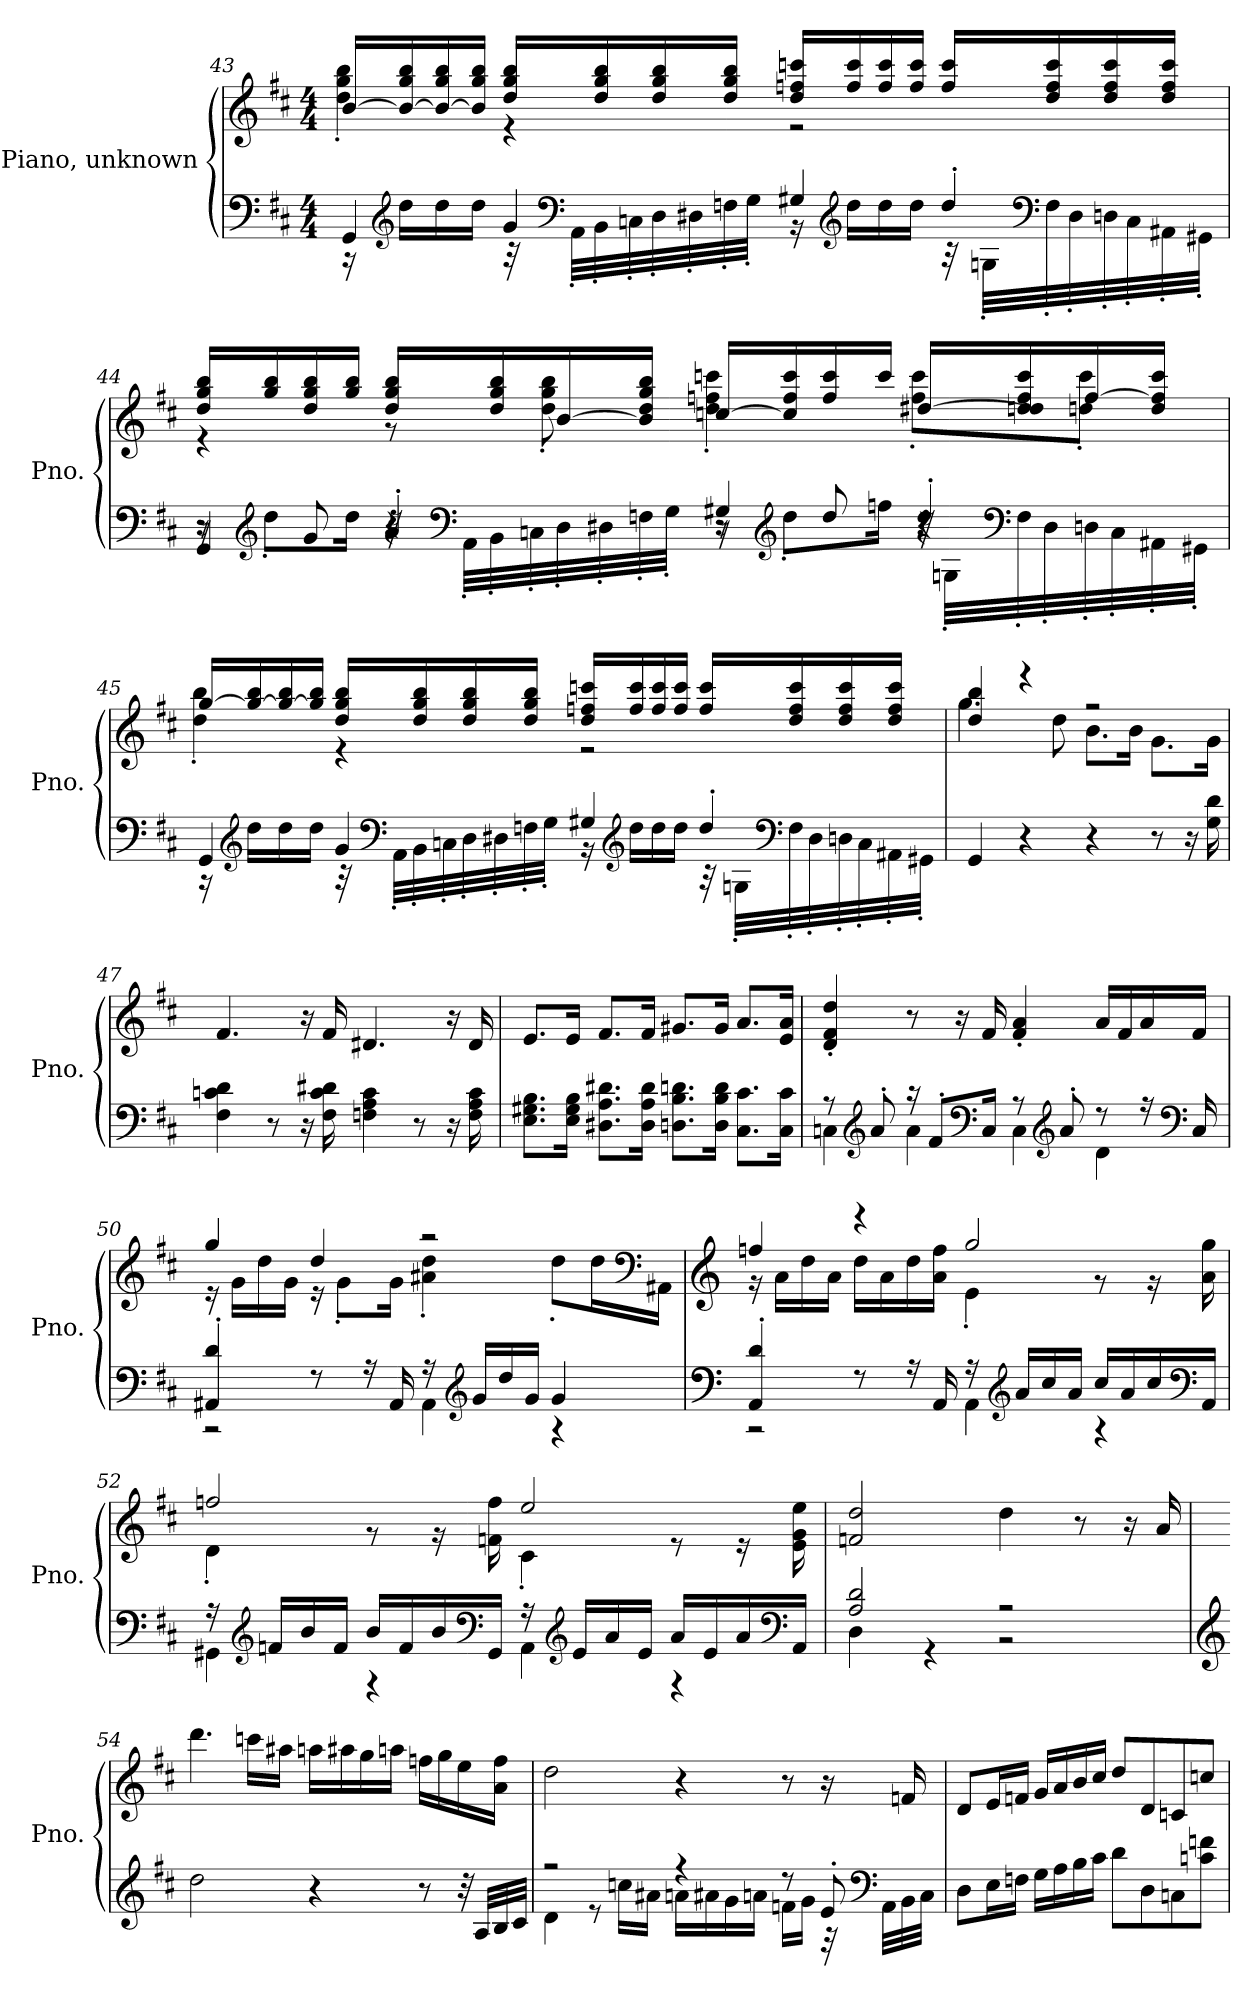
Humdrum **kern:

**kern	**kern
*part1	*part1
*staff2	*staff1
*I"Piano, unknown	*
*I'Pno.	*
!!LO:LB:g=z
*clefF4	*clefG2
*k[f#c#]	*k[f#c#]
*M4/4	*M4/4
=43	=43
*^	*^
4GG/	16r	[16b/LL	4dd\' 4gg\' 4bb\'
*clefG2	*	*	*
.	16dd\LL	16b/_ 16gg/ 16bb/	.
.	16dd\	16b/_ 16gg/ 16bb/	.
.	16dd\JJ	16b/] 16gg/ 16bb/JJ	.
4g/	32r	16dd/ 16gg/ 16bb/LL	4r
*clefF4	*	*	*
.	32AA'\LLL	.	.
.	32BB'\	16dd/ 16gg/ 16bb/	.
.	32Cn'\	.	.
.	32D'\	16dd/ 16gg/ 16bb/	.
.	32D#X'\	.	.
.	32Fn'\	16dd/ 16gg/ 16bb/JJ	.
.	32G'\JJJ	.	.
4G#X/	16r	16dd/ 16ffn/ 16cccn/LL	2r
*clefG2	*	*	*
.	16dd\LL	16ff/ 16ccc/	.
.	16dd\	16ff/ 16ccc/	.
.	16dd\JJ	16ff/ 16ccc/JJ	.
4dd'/	32r	16ff/ 16ccc/LL	.
.	32Gn'\LLL	.	.
*clefF4	*	*	*
.	32F'\	16dd/ 16ff/ 16ccc/	.
.	32D#'\	.	.
.	32Dn'\	16dd/ 16ff/ 16ccc/	.
.	32C'\	.	.
.	32AA#X'\	16dd/ 16ff/ 16ccc/JJ	.
.	32GG#X'\JJJ	.	.
!!LO:LB:g=z	!!
=44	=44	=44	=44
*	*^	*	*
8r	16r	4GG/	16dd/ 16gg/ 16bb/LL	4r
*clefG2	*	*	*	*
.	8dd'\L	.	16gg/ 16bb/	.
8g/	.	.	16dd/ 16gg/ 16bb/	.
.	16dd\Jk	.	16gg/ 16bb/JJ	.
4a'/	32r	4r	16dd/ 16gg/ 16bb/LL	8r
*clefF4	*	*	*	*
.	32AA'\LLL	.	.	.
.	32BB'\	.	16dd/ 16gg/ 16bb/	.
.	32Cn'\	.	.	.
.	32D'\	.	[16b/	8dd\' 8gg\' 8bb\'
.	32D#X'\	.	.	.
.	32Fn'\	.	16b/] 16dd/ 16gg/ 16bb/JJ	.
.	32G'\JJJ	.	.	.
8r	16r	4G#X/	[16ccn/LL	4dd\' 4ffn\' 4cccn\'
*clefG2	*	*	*	*
.	8dd'\L	.	16cc/] 16ff/ 16ccc/	.
8dd/	.	.	16ff/ 16ccc/	.
.	16ffn\Jk	.	16ccc/JJ	.
4dd'/	32r	4r	[16dd#X/LL	8ff\' 8ccc\'L
.	32Gn'\LLL	.	.	.
*clefF4	*	*	*	*
.	32F'\	.	16ddn/ 16dd#/] 16ff/ 16ccc/	.
.	32D#'\	.	.	.
.	32Dn'\	.	[16ff/	8ddn\' 8ccc\'J
.	32C'\	.	.	.
.	32AA#X'\	.	16dd/ 16ff/] 16ccc/JJ	.
.	32GG#X'\JJJ	.	.	.
*	*v	*v	*	*
!!LO:LB:g=z	!!
=45	=45	=45	=45
4GG/	16r	[16gg/LL	4dd\' 4bb\'
*clefG2	*	*	*
.	16dd\LL	16gg/_ 16bb/	.
.	16dd\	16gg/_ 16bb/	.
.	16dd\JJ	16gg/] 16bb/JJ	.
4g/	32r	16dd/ 16gg/ 16bb/LL	4r
*clefF4	*	*	*
.	32AA'\LLL	.	.
.	32BB'\	16dd/ 16gg/ 16bb/	.
.	32Cn'\	.	.
.	32D'\	16dd/ 16gg/ 16bb/	.
.	32D#X'\	.	.
.	32Fn'\	16dd/ 16gg/ 16bb/JJ	.
.	32G'\JJJ	.	.
4G#X/	16r	16dd/ 16ffn/ 16cccn/LL	2r
*clefG2	*	*	*
.	16dd\LL	16ff/ 16ccc/	.
.	16dd\	16ff/ 16ccc/	.
.	16dd\JJ	16ff/ 16ccc/JJ	.
4dd'/	32r	16ff/ 16ccc/LL	.
.	32Gn'\LLL	.	.
*clefF4	*	*	*
.	32F'\	16dd/ 16ff/ 16ccc/	.
.	32D#'\	.	.
.	32Dn'\	16dd/ 16ff/ 16ccc/	.
.	32C'\	.	.
.	32AA#X'\	16dd/ 16ff/ 16ccc/JJ	.
.	32GG#X'\JJJ	.	.
*v	*v	*	*
!!LO:LB:g=z	!!
=46	=46	=46
4GG/	4dd/ 4bb/	4.gg\
4r	4r	.
.	.	8dd\
4r	2r	8.b\L
.	.	16b\Jk
8r	.	8.g\L
16r	.	.
16G\ 16d\	.	16g\Jk
*	*v	*v
=47	=47
4F#\ 4cn\ 4d\	4.f#/
8r	.
16r	16r
16F#\ 16c\ 16d#X\	16f#/
4Fn\ 4A\ 4c\	4.d#X/
8r	.
16r	16r
16F\ 16A\ 16c\	16d#/
=48	=48
8.E\ 8.G#X\ 8.B\L	8.e/L
16E\ 16G#\ 16B\Jk	16e/Jk
8.D#X\ 8.A\ 8.d#X\L	8.f#/L
16D#\ 16A\ 16d#\Jk	16f#/Jk
8.Dn\ 8.B\ 8.dn\L	8.g#X/L
16D\ 16B\ 16d\Jk	16g#/Jk
8.C#\ 8.c#\L	8.a/L
16C#\ 16c#\Jk	16e/ 16a/Jk
!!LO:LB:g=z
=49	=49
*^	*
8r	4Cn\	4d/' 4f#/' 4dd/'
*clefG2	*	*
8a'/	.	.
16r	4a\	8r
8f#'/L	.	.
.	.	16r
*clefF4	*	*
16C/Jk	.	16f#/
8r	4C\	4f#/' 4a/'
*clefG2	*	*
8a'/	.	.
8r	4d\	16a/LL
.	.	16f#/
16r	.	16a/
*clefF4	*	*
16C/	.	16f#/JJ
=50	=50	=50
*	*	*^
4AA#X/' 4d/'	2r	4gg/	16r
.	.	.	16g\LL
.	.	.	16dd\
.	.	.	16g\JJ
8r	.	4dd/	16r
.	.	.	8g'\L
16r	.	.	.
16AA#/	.	.	16g\Jk
16r	4AA#\	2r	4a#X\' 4dd\'
*clefG2	*	*	*
16g/LL	.	.	.
16dd/	.	.	.
16g/JJ	.	.	.
4g/	4r	.	8dd'\L
.	.	.	16dd\L
*	*	*clefF4	*
.	.	.	16AA#X\JJ
!!LO:PB:g=z	!!
=51	=51	=51	=51
*clefF4	*	*clefG2	*
4AA/' 4d/'	2r	4ffn/	16r
.	.	.	16a\LL
.	.	.	16dd\
.	.	.	16a\JJ
8r	.	4r	16dd\LL
.	.	.	16a\
16r	.	.	16dd\
16AA/	.	.	16a\ 16ff\JJ
16r	4AA\	2gg/	4e'\
*clefG2	*	*	*
16a/LL	.	.	.
16cc#/	.	.	.
16a/JJ	.	.	.
16cc#/LL	4r	.	8r
16a/	.	.	.
16cc#/	.	.	16r
*clefF4	*	*	*
16AA/JJ	.	.	16a\ 16gg\
=52	=52	=52	=52
16r	4GG#X\	2ffn/	4d'\
*clefG2	*	*	*
16fn/LL	.	.	.
16b/	.	.	.
16f/JJ	.	.	.
16b/LL	4r	.	8r
16f/	.	.	.
16b/	.	.	16r
*clefF4	*	*	*
16GG#/JJ	.	.	16fn\ 16ff\
16r	4AA\	2ee/	4c#'\
*clefG2	*	*	*
16e/LL	.	.	.
16a/	.	.	.
16e/JJ	.	.	.
16a/LL	4r	.	8r
16e/	.	.	.
16a/	.	.	16r
*clefF4	*	*	*
16AA/JJ	.	.	16e\ 16g\ 16ee\
*	*	*v	*v
!!LO:LB:g=z
=53	=53	=53
2A/ 2d/	4D\	2fn/ 2dd/
.	4r	.
2r	2r	4dd\
.	.	8r
.	.	16r
.	.	16a/
*v	*v	*
=54	=54
*clefG2	*
2dd\	4.ddd\
.	16cccn\LL
.	16aa#X\JJ
4r	16aan\LL
.	16aa#X\
.	16gg\
.	16aan\JJ
8r	16ffn\LL
.	16gg\
32r	16ee\
32A/LLL	.
32B/	16a\ 16ff\JJ
32c#/JJJ	.
!!LO:LB:g=z
=55	=55
*^	*
2r	4d\	2dd\
.	8r	.
.	16ccn\LL	.
.	16a#X\JJ	.
4r	16an\LL	4r
.	16a#X\	.
.	16g\	.
.	16an\JJ	.
8r	16fn\LL	8r
.	16g\JJ	.
8e'/	32r	16r
*clefF4	*	*
.	32AA\LLL	.
.	32BB\	16fn/
.	32C#\JJJ	.
*v	*v	*
=56	=56
8D\L	8d/L
16E\L	16e/L
16Fn\JJ	16fn/JJ
16G\LL	16g/LL
16A\	16a/
16B\	16b/
16c#\JJ	16cc#/JJ
8d\L	8dd/L
8D\	8d/
8Cn\	8cn/
8cn\ 8fn\J	8ccn/J
=	=
*-	*-
